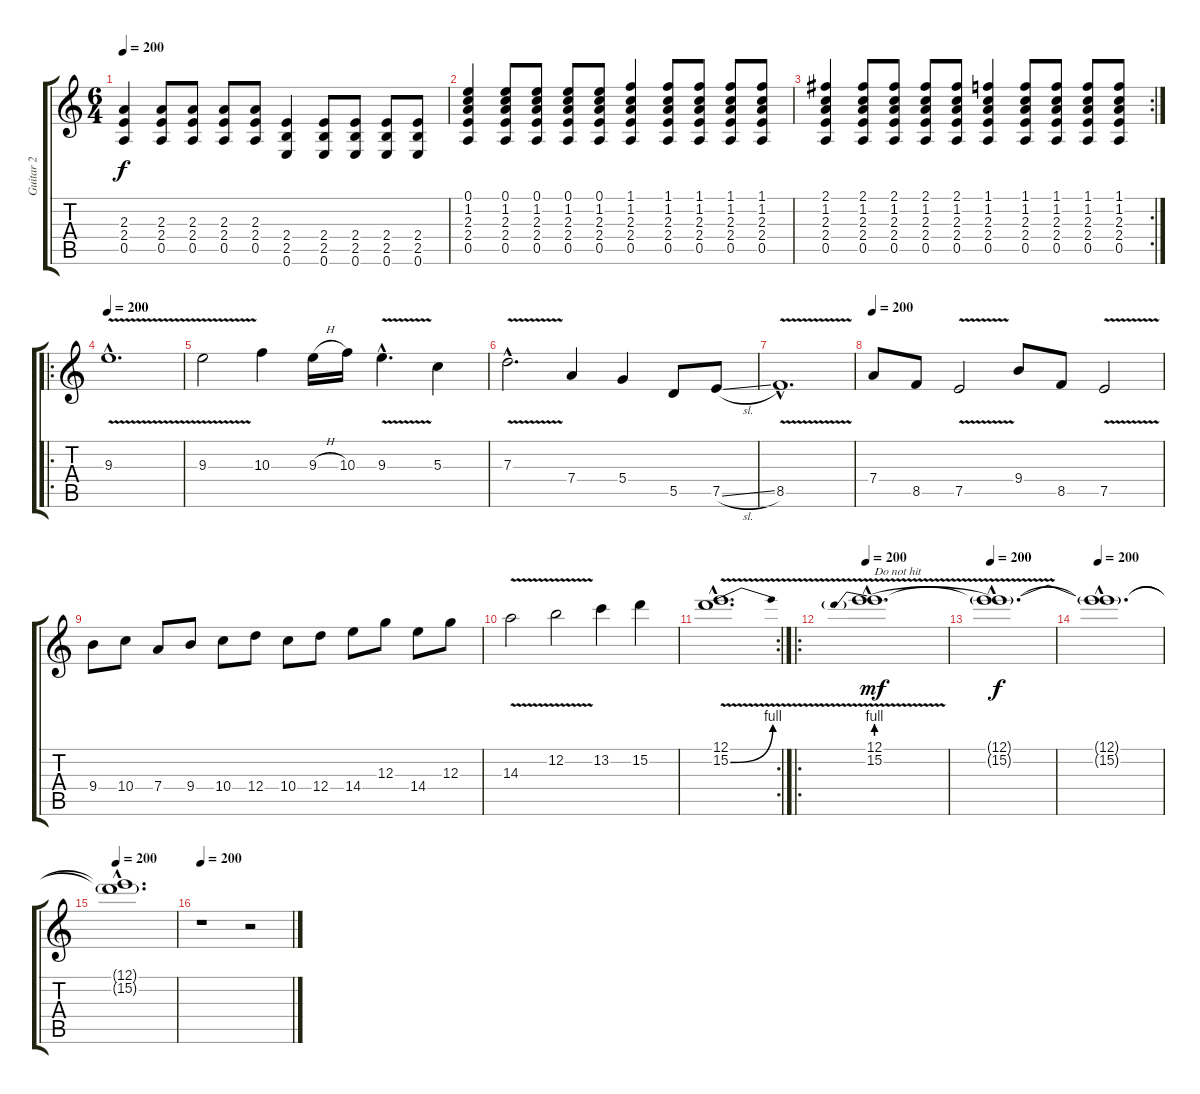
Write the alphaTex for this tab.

\track ("Guitar 2" "Guitar 2") {instrument distortionguitar}
\staff {score tabs}
\tuning (E4 B3 G3 D3 A2 E2) {hide}
\ts (6 4)
\tempo 200
\clef g2
\ks c
(2.3 2.4 0.5).4{dy f} (2.3 2.4 0.5).8 (2.3 2.4 0.5).8 (2.3 2.4 0.5).8 (2.3 2.4 0.5).8 (2.4 2.5 0.6).4 (2.4 2.5 0.6).8 (2.4 2.5 0.6).8 (2.4 2.5 0.6).8 (2.4 2.5 0.6).8 |
(0.1 1.2 2.3 2.4 0.5).4 (0.1 1.2 2.3 2.4 0.5).8 (0.1 1.2 2.3 2.4 0.5).8 (0.1 1.2 2.3 2.4 0.5).8 (0.1 1.2 2.3 2.4 0.5).8 (1.1 1.2 2.3 2.4 0.5).4 (1.1 1.2 2.3 2.4 0.5).8 (1.1 1.2 2.3 2.4 0.5).8 (1.1 1.2 2.3 2.4 0.5).8 (1.1 1.2 2.3 2.4 0.5).8 |
\rc 2
(2.1 1.2 2.3 2.4 0.5).4 (2.1 1.2 2.3 2.4 0.5).8 (2.1 1.2 2.3 2.4 0.5).8 (2.1 1.2 2.3 2.4 0.5).8 (2.1 1.2 2.3 2.4 0.5).8 (1.1 1.2 2.3 2.4 0.5).4 (1.1 1.2 2.3 2.4 0.5).8 (1.1 1.2 2.3 2.4 0.5).8 (1.1 1.2 2.3 2.4 0.5).8 (1.1 1.2 2.3 2.4 0.5).8 |
\ro
\tempo 200
9.3{v hac}.1{d volume 16} |
9.3{v}.2 10.3.4 9.3{h}.16 10.3.16 9.3{v hac}.4{d} 5.3.4 |
7.3{v hac}.2{d} 7.4.4 5.4.4 5.5.8 7.5{sl}.8 |
8.5{v hac}.1{d} |
\tempo 200
7.4.8{volume 16} 8.5.8 7.5{v}.2 9.4.8 8.5.8 7.5{v}.2 |
9.4.8 10.4.8 7.4.8 9.4.8 10.4.8 12.4.8 10.4.8 12.4.8 14.4.8 12.3.8 14.4.8 12.3.8 |
14.3{v}.2 12.2{v}.2 13.2.4 15.2.4 |
\rc 2
(12.1{hac} 15.2{be (bend 0 0 60 4) v hac}).1{d} |
\ro
\tempo 200
(12.1{hac} 15.2{be (prebend 0 4 60 4) v hac}).1{d txt "Do not hit" dy mf volume 0} |
\tempo 200
(12.1{hac t} 15.2{hac t}).1{d dy f} |
\tempo 200
(12.1{hac t} 15.2{hac t}).1{d} |
\tempo 200
(12.1{hac t} 15.2{hac t}).1{d} |
\tempo 200
r.1 r.2
